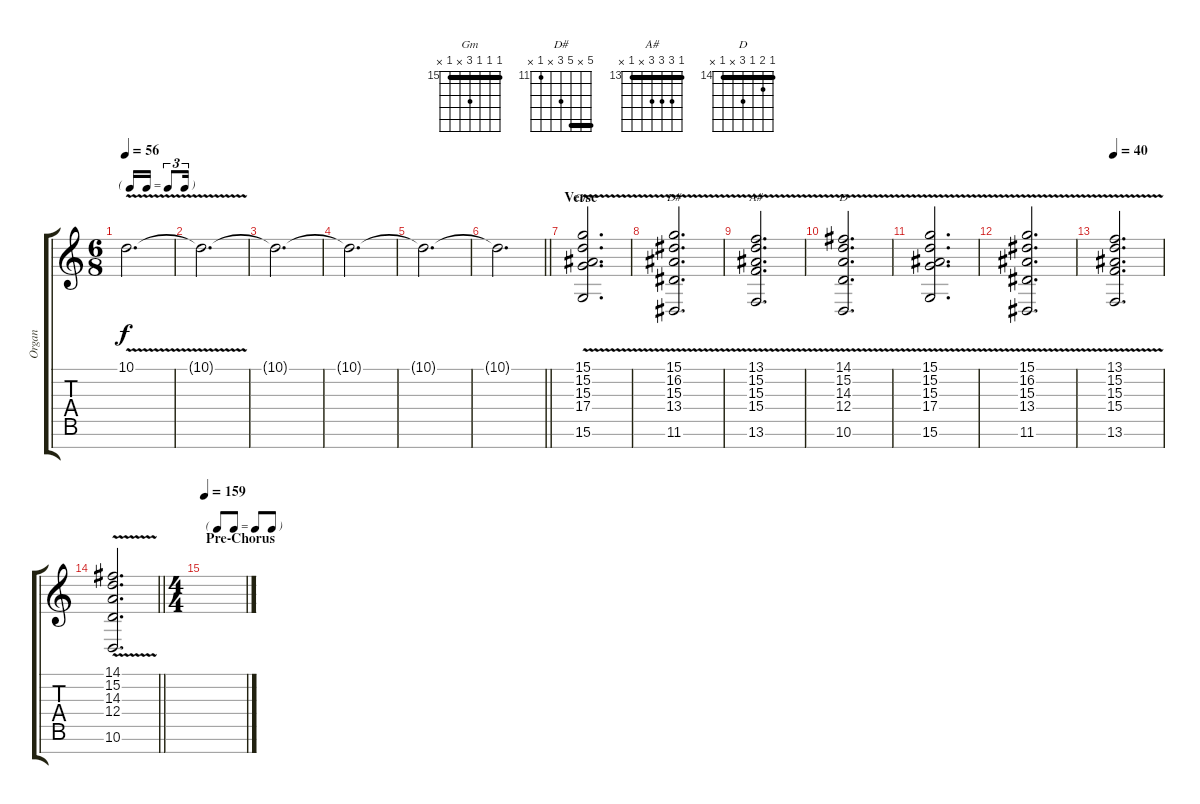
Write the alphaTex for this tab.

\track ("Organ" "Organ") {instrument churchorgan}
\staff {score tabs}
\tuning (E4 B3 G3 D3 A2 E2 B1) {hide}
\chord ("Gm" 15 15 15 17 x 15 x) {firstfret 15 barre 15}
\chord ("D#" 15 x 15 13 x 11 x) {firstfret 11 barre 15}
\chord ("A#" 13 15 15 15 x 13 x) {firstfret 13 barre 13}
\chord ("D" 14 15 14 16 x 14 x) {firstfret 14 barre 14}
\ts (6 8)
\tf triplet16th
\tempo 56
\clef g2
\ks c
10.1{v t}.2{d dy f} |
10.1{t}.2{d} |
10.1{t}.2{d} |
10.1{t}.2{d} |
10.1{t}.2{d} |
\barLineRight lightlight
10.1{t}.2{d} |
\section ("" "Verse")
(15.1{v} 15.2{v} 15.3{v} 17.4{v} 15.6{v}).2{d ch "Gm"} |
(15.1{v} 16.2{v} 15.3{v} 13.4{v} 11.6{v}).2{d ch "D#"} |
(13.1{v} 15.2{v} 15.3{v} 15.4{v} 13.6{v}).2{d ch "A#"} |
(14.1{v} 15.2{v} 14.3{v} 12.4{v} 10.6{v}).2{d ch "D"} |
(15.1{v} 15.2{v} 15.3{v} 17.4{v} 15.6{v}).2{d} |
(15.1{v} 16.2{v} 15.3{v} 13.4{v} 11.6{v}).2{d} |
\tempo 40
(13.1{v} 15.2{v} 15.3{v} 15.4{v} 13.6{v}).2{d} |
\barLineRight lightlight
(14.1{v} 15.2{v} 14.3{v} 12.4{v} 10.6{v}).2{d} |
\ts (4 4)
\tf none
\section ("" "Pre-Chorus")
\tempo 159
